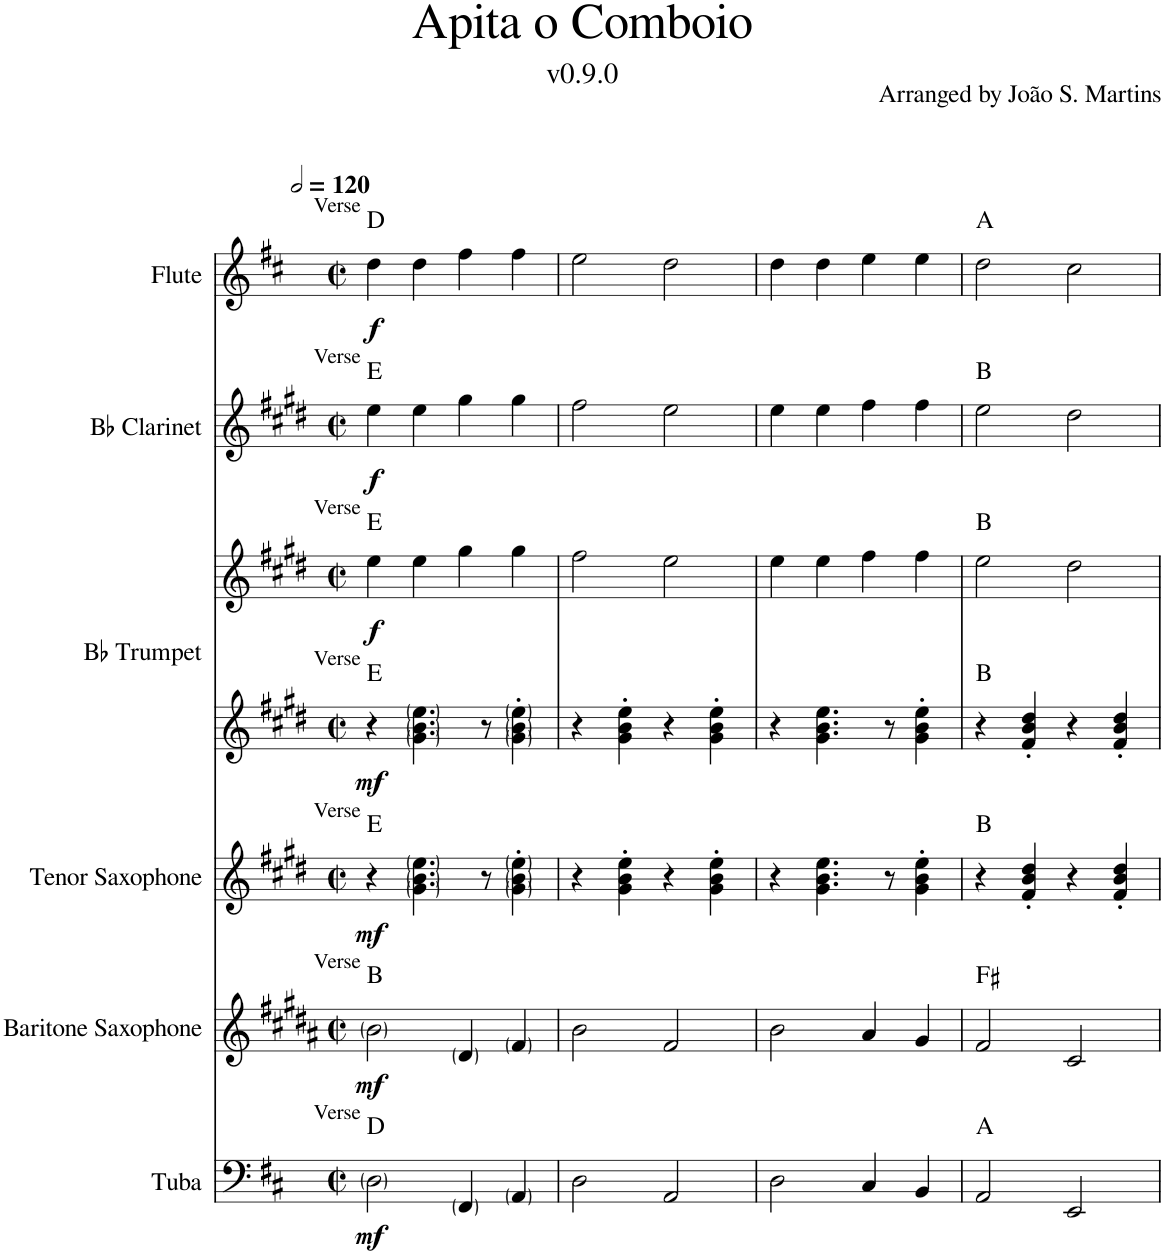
**kern	**dynam	**harte	**kern	**dynam	**harte	**kern	**dynam	**harte	**kern	**kern	**dynam	**harte	**kern	**dynam	**harte	**kern	**dynam	**harte	**kern	**dynam	**harte	**kern	**dynam	**harte	**kern	**dynam	**harte	**kern	**dynam	**harte	**kern	**dynam	**harte
*part11	*part11	*part11	*part10	*part10	*part10	*part9	*part9	*part9	*part8	*part8	*part8	*part8	*part7	*part7	*part7	*part6	*part6	*part6	*part5	*part5	*part5	*part4	*part4	*part4	*part3	*part3	*part3	*part2	*part2	*part2	*part1	*part1	*part1
*staff12	*staff12	*	*staff11	*staff11	*	*staff10	*staff10	*	*staff9	*staff8	*staff8/9	*	*staff7	*staff7	*	*staff6	*staff6	*	*staff5	*staff5	*	*staff4	*staff4	*	*staff3	*staff3	*	*staff2	*staff2	*	*staff1	*staff1	*
*I"Tuba	*	*	*I"Baritone Saxophone	*	*	*I"Tenor Saxophone	*	*	*I"Bb Trumpet	*	*	*	*I"Bb Clarinet	*	*	*I"Flute	*	*	*I"Bass	*	*	*I"Baritone	*	*	*I"Tenor	*	*	*I"Alto	*	*	*I"Soprano	*	*
*I'Tba.	*	*	*I'Bar. Sax.	*	*	*I'T. Sax.	*	*	*I'Bb Tpt.	*	*	*	*I'Bb Cl.	*	*	*I'Fl.	*	*	*I'B.	*	*	*I'Bar.	*	*	*I'T.	*	*	*I'A.	*	*	*I'S.	*	*
*	*	*	*	*	*	*	*	*	*	*	*	*	*	*	*	*	*	*	*stria5	*	*	*stria5	*	*	*stria5	*	*	*stria5	*	*	*stria5	*	*
*clefF4	*	*	*clefG2	*	*	*clefG2	*	*	*clefG2	*clefG2	*	*	*clefG2	*	*	*clefG2	*	*	*clefF4	*	*	*clefF4	*	*	*clefGv2	*	*	*clefG2	*	*	*clefG2	*	*
*	*	*	*Trd12c21	*	*	*Trd8c14	*	*	*Trd1c2	*Trd1c2	*	*	*Trd1c2	*	*	*	*	*	*	*	*	*	*	*	*	*	*	*	*	*	*	*	*
*k[f#c#]	*	*	*k[f#c#g#d#a#]	*	*	*k[f#c#g#d#]	*	*	*k[f#c#g#d#]	*k[f#c#g#d#]	*	*	*k[f#c#g#d#]	*	*	*k[f#c#]	*	*	*k[f#c#]	*	*	*k[f#c#]	*	*	*k[f#c#]	*	*	*k[f#c#]	*	*	*k[f#c#]	*	*
*M2/2	*	*	*M2/2	*	*	*M2/2	*	*	*M2/2	*M2/2	*	*	*M2/2	*	*	*M2/2	*	*	*M2/2	*	*	*M2/2	*	*	*M2/2	*	*	*M2/2	*	*	*M2/2	*	*
*met(c|)	*	*	*met(c|)	*	*	*met(c|)	*	*	*met(c|)	*met(c|)	*	*	*met(c|)	*	*	*met(c|)	*	*	*met(c|)	*	*	*met(c|)	*	*	*met(c|)	*	*	*met(c|)	*	*	*met(c|)	*	*
*MM240	*	*	*MM240	*	*	*MM240	*	*	*MM240	*MM240	*	*	*MM240	*	*	*MM240	*	*	*MM240	*	*	*MM240	*	*	*MM240	*	*	*MM240	*	*	*MM240	*	*
=1	=1	=1	=1	=1	=1	=1	=1	=1	=1	=1	=1	=1	=1	=1	=1	=1	=1	=1	=1	=1	=1	=1	=1	=1	=1	=1	=1	=1	=1	=1	=1	=1	=1
!	!	!	!	!	!	!	!	!	!	!	!	!	!	!	!	!	!	!	!	!	!	!	!	!	!	!	!	!	!	!	!LO:TX:a:t=Verse	!	!
!	!	!	!	!	!	!	!	!	!	!	!	!	!	!	!	!	!	!	!	!	!	!	!	!	!	!	!	!LO:TX:a:t=Verse	!	!	!	!	!
!	!	!	!	!	!	!	!	!	!	!	!	!	!	!	!	!	!	!	!	!	!	!	!	!	!LO:TX:a:t=Verse	!	!	!	!	!	!	!	!
!	!	!	!	!	!	!	!	!	!	!	!	!	!	!	!	!	!	!	!	!	!	!LO:TX:a:t=Verse	!	!	!	!	!	!	!	!	!	!	!
!	!	!	!	!	!	!	!	!	!	!	!	!	!	!	!	!	!	!	!LO:TX:a:t=Verse	!	!	!	!	!	!	!	!	!	!	!	!	!	!
!	!	!	!	!	!	!	!	!	!	!	!	!	!	!	!	!LO:TX:a:t=Verse	!	!	!	!	!	!	!	!	!	!	!	!	!	!	!	!	!
!	!	!	!	!	!	!	!	!	!	!	!	!	!LO:TX:a:t=Verse	!	!	!	!	!	!	!	!	!	!	!	!	!	!	!	!	!	!	!	!
!	!	!	!	!	!	!	!	!	!	!LO:TX:a:t=Verse	!	!	!	!	!	!	!	!	!	!	!	!	!	!	!	!	!	!	!	!	!	!	!
!	!	!	!	!	!	!	!	!	!LO:TX:a:t=Verse	!	!	!	!	!	!	!	!	!	!	!	!	!	!	!	!	!	!	!	!	!	!	!	!
!	!	!	!	!	!	!LO:TX:a:t=Verse	!	!	!	!	!	!	!	!	!	!	!	!	!	!	!	!	!	!	!	!	!	!	!	!	!	!	!
!	!	!	!LO:TX:a:t=Verse	!	!	!	!	!	!	!	!	!	!	!	!	!	!	!	!	!	!	!	!	!	!	!	!	!	!	!	!	!	!
!LO:TX:a:t=Verse	!	!	!	!	!	!	!	!	!	!	!	!	!	!	!	!	!	!	!	!	!	!	!	!	!	!	!	!	!	!	!	!	!
!	!LO:DY:b	!	!	!LO:DY:b	!	!	!LO:DY:b	!	!	!	!LO:DY:b=2	!	!	!	!	!	!	!	!	!	!	!	!	!	!	!	!	!	!	!	!	!	!
!	!	!	!	!	!	!	!	!	!	!	!LO:DY:n=1:b	!	!	!LO:DY:b	!	!	!LO:DY:b	!	!	!LO:DY:b	!	!	!LO:DY:b	!	!	!LO:DY:b	!	!	!LO:DY:b	!	!	!LO:DY:b	!
2D\	mf	D:maj	2b\	mf	B:maj	4r	mf	E:maj	4r	4ee\	mf f	E:maj E:maj	4ee\	f	E:maj	4dd\	f	D:maj	2D	mf	D:maj	4r	mf	D:maj	4r	mf	D:maj	4dd	f	D:maj	4dd	f	D:maj
.	.	.	.	.	.	4.g#\ 4.b\ 4.ee\	.	.	4.g#\ 4.b\ 4.ee\	4ee\	.	.	4ee\	.	.	4dd\	.	.	.	.	.	4.F# 4.A 4.d	.	.	4.F# 4.A 4.d	.	.	4dd	.	.	4dd	.	.
4FF#/	.	.	4d#/	.	.	.	.	.	.	4gg#\	.	.	4gg#\	.	.	4ff#\	.	.	4FF#	.	.	.	.	.	.	.	.	4ff#	.	.	4ff#	.	.
.	.	.	.	.	.	8r	.	.	8r	.	.	.	.	.	.	.	.	.	.	.	.	8r	.	.	8r	.	.	.	.	.	.	.	.
4AA/	.	.	4f#/	.	.	4g#\' 4b\' 4ee\'	.	.	4g#\' 4b\' 4ee\'	4gg#\	.	.	4gg#\	.	.	4ff#\	.	.	4AA	.	.	4F#' 4A' 4d'	.	.	4F#' 4A' 4d'	.	.	4ff#	.	.	4ff#	.	.
=2	=2	=2	=2	=2	=2	=2	=2	=2	=2	=2	=2	=2	=2	=2	=2	=2	=2	=2	=2	=2	=2	=2	=2	=2	=2	=2	=2	=2	=2	=2	=2	=2	=2
2D\	.	.	2b\	.	.	4r	.	.	4r	2ff#\	.	.	2ff#\	.	.	2ee\	.	.	2D	.	.	4r	.	.	4r	.	.	2ee	.	.	2ee	.	.
.	.	.	.	.	.	4g#\' 4b\' 4ee\'	.	.	4g#\' 4b\' 4ee\'	.	.	.	.	.	.	.	.	.	.	.	.	4F#' 4A' 4d'	.	.	4F#' 4A' 4d'	.	.	.	.	.	.	.	.
2AA/	.	.	2f#/	.	.	4r	.	.	4r	2ee\	.	.	2ee\	.	.	2dd\	.	.	2AA	.	.	4r	.	.	4r	.	.	2dd	.	.	2dd	.	.
.	.	.	.	.	.	4g#\' 4b\' 4ee\'	.	.	4g#\' 4b\' 4ee\'	.	.	.	.	.	.	.	.	.	.	.	.	4F#' 4A' 4d'	.	.	4F#' 4A' 4d'	.	.	.	.	.	.	.	.
=3	=3	=3	=3	=3	=3	=3	=3	=3	=3	=3	=3	=3	=3	=3	=3	=3	=3	=3	=3	=3	=3	=3	=3	=3	=3	=3	=3	=3	=3	=3	=3	=3	=3
2D\	.	.	2b\	.	.	4r	.	.	4r	4ee\	.	.	4ee\	.	.	4dd\	.	.	2D	.	.	4r	.	.	4r	.	.	4dd	.	.	4dd	.	.
.	.	.	.	.	.	4.g#\ 4.b\ 4.ee\	.	.	4.g#\ 4.b\ 4.ee\	4ee\	.	.	4ee\	.	.	4dd\	.	.	.	.	.	4.F# 4.A 4.d	.	.	4.F# 4.A 4.d	.	.	4dd	.	.	4dd	.	.
4C#/	.	.	4a#/	.	.	.	.	.	.	4ff#\	.	.	4ff#\	.	.	4ee\	.	.	4C#	.	.	.	.	.	.	.	.	4ee	.	.	4ee	.	.
.	.	.	.	.	.	8r	.	.	8r	.	.	.	.	.	.	.	.	.	.	.	.	8r	.	.	8r	.	.	.	.	.	.	.	.
4BB/	.	.	4g#/	.	.	4g#\' 4b\' 4ee\'	.	.	4g#\' 4b\' 4ee\'	4ff#\	.	.	4ff#\	.	.	4ee\	.	.	4BB	.	.	4F#' 4A' 4d'	.	.	4F#' 4A' 4d'	.	.	4ee	.	.	4ee	.	.
=4	=4	=4	=4	=4	=4	=4	=4	=4	=4	=4	=4	=4	=4	=4	=4	=4	=4	=4	=4	=4	=4	=4	=4	=4	=4	=4	=4	=4	=4	=4	=4	=4	=4
2AA/	.	A:maj	2f#/	.	F#:maj	4r	.	B:maj	4r	2ee\	.	B:maj B:maj	2ee\	.	B:maj	2dd\	.	A:maj	2AA	.	A:maj	4r	.	A:maj	4r	.	A:maj	2dd	.	A:maj	2dd	.	A:maj
.	.	.	.	.	.	4f#/' 4b/' 4dd#/'	.	.	4f#/' 4b/' 4dd#/'	.	.	.	.	.	.	.	.	.	.	.	.	4E' 4A' 4c#'	.	.	4E' 4A' 4c#'	.	.	.	.	.	.	.	.
2EE/	.	.	2c#/	.	.	4r	.	.	4r	2dd#\	.	.	2dd#\	.	.	2cc#\	.	.	2EE	.	.	4r	.	.	4r	.	.	2cc#	.	.	2cc#	.	.
.	.	.	.	.	.	4f#/' 4b/' 4dd#/'	.	.	4f#/' 4b/' 4dd#/'	.	.	.	.	.	.	.	.	.	.	.	.	4E' 4A' 4c#'	.	.	4E' 4A' 4c#'	.	.	.	.	.	.	.	.
=	=	=	=	=	=	=	=	=	=	=	=	=	=	=	=	=	=	=	=	=	=	=	=	=	=	=	=	=	=	=	=	=	=
*-	*-	*-	*-	*-	*-	*-	*-	*-	*-	*-	*-	*-	*-	*-	*-	*-	*-	*-	*-	*-	*-	*-	*-	*-	*-	*-	*-	*-	*-	*-	*-	*-	*-
